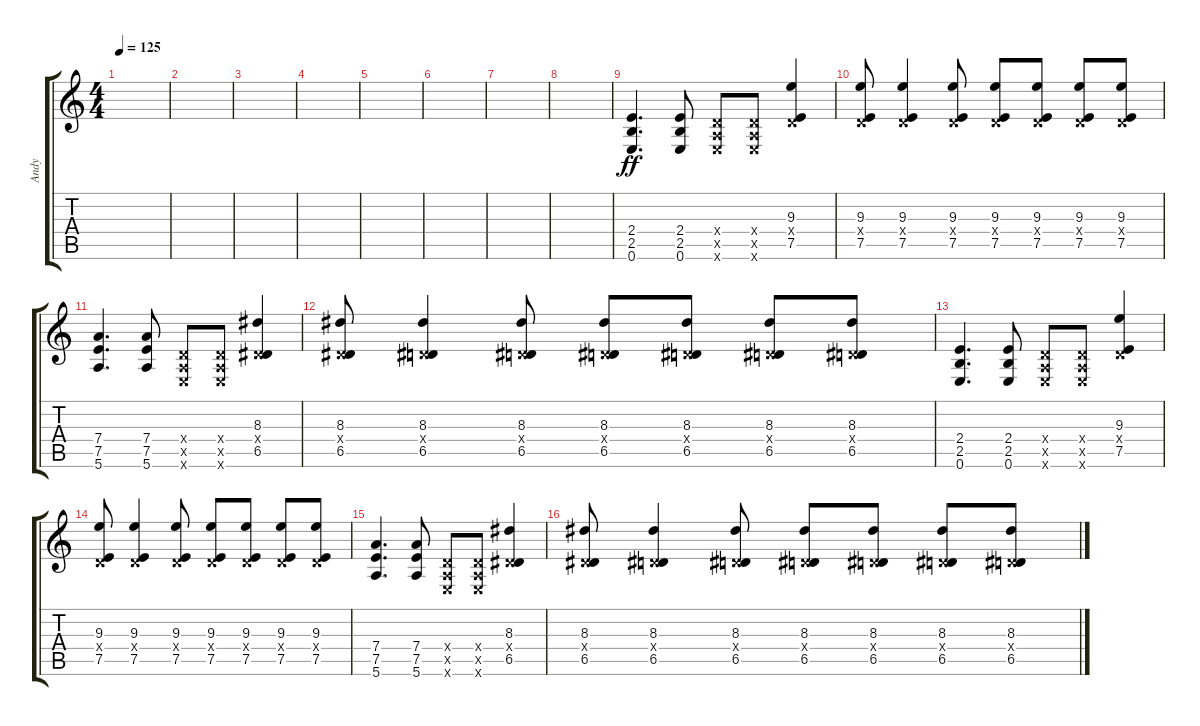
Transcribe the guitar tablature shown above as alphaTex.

\track ("Andy" "Andy") {instrument distortionguitar}
\staff {score tabs}
\tuning (E4 B3 G3 D3 A2 E2) {hide}
\ts (4 4)
\tempo 125
\clef g2
\ks c
|
|
|
|
|
|
|
|
(2.4 2.5 0.6).4{d dy ff instrument distortionguitar} (2.4 2.5 0.6).8 (0.4{x} 0.5{x} 0.6{x}).8 (0.4{x} 0.5{x} 0.6{x}).8 (9.3 0.4{x} 7.5).4 |
(9.3 0.4{x} 7.5).8 (9.3 0.4{x} 7.5).4 (9.3 0.4{x} 7.5).8 (9.3 0.4{x} 7.5).8 (9.3 0.4{x} 7.5).8 (9.3 0.4{x} 7.5).8 (9.3 0.4{x} 7.5).8 |
(7.4 7.5 5.6).4{d} (7.4 7.5 5.6).8 (0.4{x} 0.5{x} 0.6{x}).8 (0.4{x} 0.5{x} 0.6{x}).8 (8.3 0.4{x} 6.5).4 |
(8.3 0.4{x} 6.5).8 (8.3 0.4{x} 6.5).4 (8.3 0.4{x} 6.5).8 (8.3 0.4{x} 6.5).8 (8.3 0.4{x} 6.5).8 (8.3 0.4{x} 6.5).8 (8.3 0.4{x} 6.5).8 |
(2.4 2.5 0.6).4{d instrument distortionguitar} (2.4 2.5 0.6).8 (0.4{x} 0.5{x} 0.6{x}).8 (0.4{x} 0.5{x} 0.6{x}).8 (9.3 0.4{x} 7.5).4 |
(9.3 0.4{x} 7.5).8 (9.3 0.4{x} 7.5).4 (9.3 0.4{x} 7.5).8 (9.3 0.4{x} 7.5).8 (9.3 0.4{x} 7.5).8 (9.3 0.4{x} 7.5).8 (9.3 0.4{x} 7.5).8 |
(7.4 7.5 5.6).4{d} (7.4 7.5 5.6).8 (0.4{x} 0.5{x} 0.6{x}).8 (0.4{x} 0.5{x} 0.6{x}).8 (8.3 0.4{x} 6.5).4 |
(8.3 0.4{x} 6.5).8 (8.3 0.4{x} 6.5).4 (8.3 0.4{x} 6.5).8 (8.3 0.4{x} 6.5).8 (8.3 0.4{x} 6.5).8 (8.3 0.4{x} 6.5).8 (8.3 0.4{x} 6.5).8
